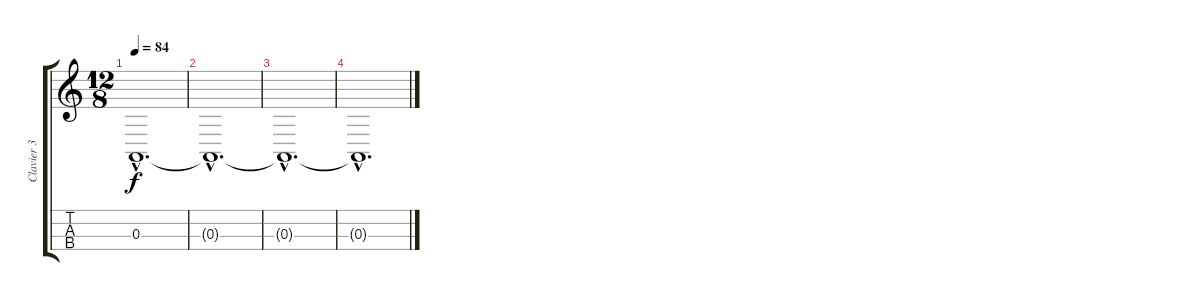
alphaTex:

\track ("Clavier 3 bas" "Clavier 3 ") {instrument synthstrings2}
\staff {score tabs}
\tuning (G3 D3 A2 D2) {hide}
\ts (12 8)
\tempo 84
\clef g2
\ks c
0.3{hac}.1{d dy f} |
0.3{hac t}.1{d} |
0.3{hac t}.1{d} |
0.3{hac t}.1{d}
